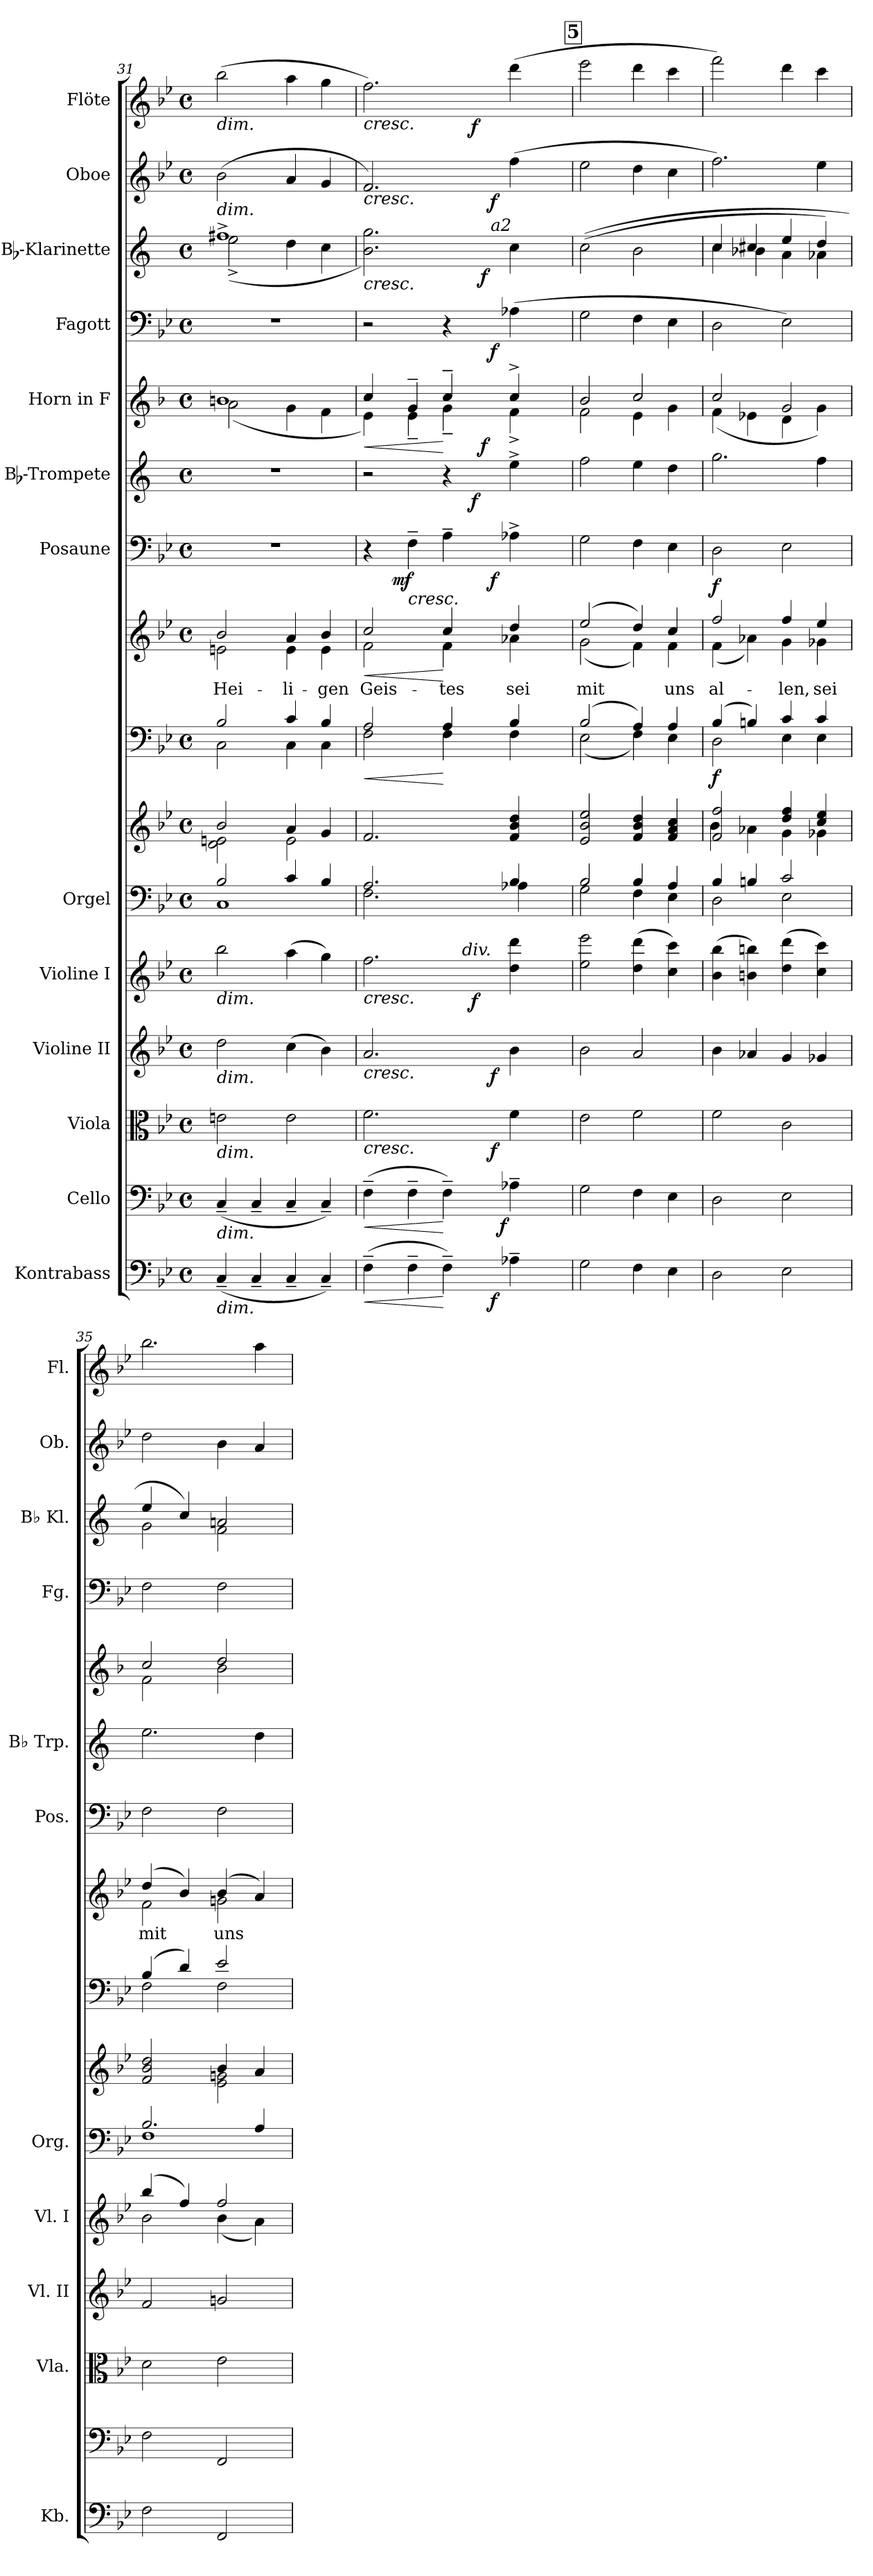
**kern	**dynam	**kern	**dynam	**kern	**dynam	**kern	**dynam	**kern	**dynam	**kern	**kern	**kern	**dynam	**kern	**text	**dynam	**kern	**dynam	**kern	**dynam	**kern	**dynam	**kern	**dynam	**kern	**dynam	**kern	**dynam	**kern	**dynam
*part15	*part15	*part14	*part14	*part13	*part13	*part12	*part12	*part11	*part11	*part10	*part10	*part9	*part9	*part8	*part8	*part8	*part7	*part7	*part6	*part6	*part5	*part5	*part4	*part4	*part3	*part3	*part2	*part2	*part1	*part1
*staff16	*staff16	*staff15	*staff15	*staff14	*staff14	*staff13	*staff13	*staff12	*staff12	*staff11	*staff10	*staff9	*staff9	*staff8	*staff8	*staff8	*staff7	*staff7	*staff6	*staff6	*staff5	*staff5	*staff4	*staff4	*staff3	*staff3	*staff2	*staff2	*staff1	*staff1
*I"Kontrabass	*	*I"Cello	*	*I"Viola	*	*I"Violine II	*	*I"Violine I	*	*I"Orgel	*	*	*	*	*	*	*I"Posaune	*	*I"Bb-Trompete	*	*I"Horn in F	*	*I"Fagott	*	*I"Bb-Klarinette	*	*I"Oboe	*	*I"Flöte	*
*I'Kb.	*	*	*	*I'Vla.	*	*I'Vl. II	*	*I'Vl. I	*	*I'Org.	*	*	*	*	*	*	*I'Pos.	*	*I'Bb Trp.	*	*	*	*I'Fg.	*	*I'Bb Kl.	*	*I'Ob.	*	*I'Fl.	*
*clefF4	*	*clefF4	*	*clefC3	*	*clefG2	*	*clefG2	*	*clefF4	*clefG2	*clefF4	*	*clefG2	*	*	*clefF4	*	*clefG2	*	*clefG2	*	*clefF4	*	*clefG2	*	*clefG2	*	*clefG2	*
*ITrd7c12	*	*	*	*	*	*	*	*	*	*	*	*	*	*	*	*	*	*	*ITrd1c2	*	*ITrd4c7	*	*	*	*ITrd1c2	*	*	*	*	*
*k[b-e-]	*	*k[b-e-]	*	*k[b-e-]	*	*k[b-e-]	*	*k[b-e-]	*	*k[b-e-]	*k[b-e-]	*k[b-e-]	*	*k[b-e-]	*	*	*k[b-e-]	*	*k[b-e-]	*	*k[b-e-]	*	*k[b-e-]	*	*k[b-e-]	*	*k[b-e-]	*	*k[b-e-]	*
*B-:	*	*B-:	*	*B-:	*	*B-:	*	*B-:	*	*B-:	*B-:	*B-:	*	*B-:	*	*	*B-:	*	*B-:	*	*B-:	*	*B-:	*	*B-:	*	*B-:	*	*B-:	*
*M4/4	*	*M4/4	*	*M4/4	*	*M4/4	*	*M4/4	*	*M4/4	*M4/4	*M4/4	*	*M4/4	*	*	*M4/4	*	*M4/4	*	*M4/4	*	*M4/4	*	*M4/4	*	*M4/4	*	*M4/4	*
*met(c)	*	*met(c)	*	*met(c)	*	*met(c)	*	*met(c)	*	*met(c)	*met(c)	*met(c)	*	*met(c)	*	*	*met(c)	*	*met(c)	*	*met(c)	*	*met(c)	*	*met(c)	*	*met(c)	*	*met(c)	*
=31	=31	=31	=31	=31	=31	=31	=31	=31	=31	=31	=31	=31	=31	=31	=31	=31	=31	=31	=31	=31	=31	=31	=31	=31	=31	=31	=31	=31	=31	=31
*	*	*	*	*	*	*	*	*	*	*^	*^	*^	*	*	*	*	*	*	*	*	*	*	*	*	*	*	*	*	*	*
!	!	!	!	!	!	!	!	!	!	!	!	!	!	!	!	!	!	!	!	!	!	!	!	!	!	!	!	!	!	!	!	!LO:TX:b:i:t=dim.	!
!	!	!	!	!	!	!	!	!	!	!	!	!	!	!	!	!	!	!	!	!	!	!	!	!	!	!	!	!	!	!LO:TX:b:i:t=dim.	!	!	!
!	!	!	!	!	!	!	!	!	!	!	!	!	!	!	!	!	!	!	!	!	!	!	!	!	!	!	!	!LO:TX:b:i:t=dim.	!	!	!	!	!
!	!	!	!	!	!	!	!	!	!	!	!	!	!	!	!	!	!	!	!	!	!	!	!	!LO:TX:b:i:t=dim.	!	!	!	!	!	!	!	!	!
!	!	!	!	!	!	!	!	!LO:TX:b:i:t=dim.	!	!	!	!	!	!	!	!	!	!	!	!	!	!	!	!	!	!	!	!	!	!	!	!	!
!	!	!	!	!	!	!LO:TX:b:i:t=dim.	!	!	!	!	!	!	!	!	!	!	!	!	!	!	!	!	!	!	!	!	!	!	!	!	!	!	!
!	!	!	!	!LO:TX:b:i:t=dim.	!	!	!	!	!	!	!	!	!	!	!	!	!	!	!	!	!	!	!	!	!	!	!	!	!	!	!	!	!
!	!	!LO:TX:b:i:t=dim.	!	!	!	!	!	!	!	!	!	!	!	!	!	!	!	!	!	!	!	!	!	!	!	!	!	!	!	!	!	!	!
!LO:TX:b:i:t=dim.	!	!	!	!	!	!	!	!	!	!	!	!	!	!	!	!	!	!	!	!	!	!	!	!	!	!	!	!	!	!	!	!	!
!	!	!	!	!	!	!	!	!	!	!	!	!	!	!	!	!	!	!LO:LY:b	!	!	!	!	!	!	!	!	!	!	!	!	!	!	!
*	*	*	*	*	*	*	*	*	*	*	*	*	*	*	*	*	*^	*	*	*	*	*	*	*^	*	*	*	*^	*	*	*	*	*
(<4CC~</	.	(<4C~</	.	2en\	.	2dd\	.	2bb-\	.	2B-/	1C	2b-/	2d\ 2en\	2B-/	2C\	.	2b-/	2en\	Hei-	.	1r	.	1r	.	1en	(<2d\	.	1r	.	1een^<	(<2dd^>\	.	(>2b-\	.	(>2bb-\	.
4CC~</	.	4C~</	.	.	.	.	.	.	.	.	.	.	.	.	.	.	.	.	.	.	.	.	.	.	.	.	.	.	.	.	.	.	.	.	.	.
!	!	!	!	!	!	!	!	!	!	!	!	!	!	!	!	!	!	!	!LO:LY:b	!	!	!	!	!	!	!	!	!	!	!	!	!	!	!	!	!
4CC~</	.	4C~</	.	2e\	.	(>4cc\	.	(>4aa\	.	4c/	.	4a/	2e\	4c/	4C\	.	4a/	4e\	-li-	.	.	.	.	.	.	4c\	.	.	.	.	4cc\	.	4a/	.	4aa\	.
!	!	!	!	!	!	!	!	!	!	!	!	!	!	!	!	!	!	!	!LO:LY:b	!	!	!	!	!	!	!	!	!	!	!	!	!	!	!	!	!
4CC~</)	.	4C~</)	.	.	.	4b-\)	.	4gg\)	.	4B-/	.	4g/	.	4B-/	4C\	.	4b-/	4e\	-gen	.	.	.	.	.	.	4B-\	.	.	.	.	4b-\	.	4g/	.	4gg\	.
*	*	*	*	*	*	*	*	*	*	*	*	*v	*v	*	*	*	*	*	*	*	*	*	*	*	*	*	*	*	*	*	*	*	*	*	*	*
=32	=32	=32	=32	=32	=32	=32	=32	=32	=32	=32	=32	=32	=32	=32	=32	=32	=32	=32	=32	=32	=32	=32	=32	=32	=32	=32	=32	=32	=32	=32	=32	=32	=32	=32	=32
!	!LO:HP:b	!	!LO:HP:b	!	!LO:HP:b	!	!LO:HP:b	!	!LO:HP:b	!	!	!	!	!	!LO:HP:b	!	!	!LO:LY:b	!LO:HP:b	!	!	!	!	!	!	!LO:HP:b	!	!	!	!	!LO:HP:b	!	!LO:HP:b	!	!LO:HP:b
*^	*	*^	*	*^	*	*^	*	*^	*	*	*	*	*	*	*	*	*	*	*	*^	*	*^	*	*	*^	*	*^	*	*	*^	*	*^	*	*^	*
*	*	*	*	*	*	*	*	*	*	*	*	*	*^	*	*	*	*	*	*	*	*	*	*	*	*	*	*	*	*	*	*	*	*	*	*	*	*	*	*	*	*	*	*	*	*	*	*
(>4FF~>\	2ryy	<	(>4F~>\	2ryy	<	2.f\	2ryy	<	2.a/	2ryy	<	2.ff\	2ryy	2ryy	<	2.A/	2.F\	2.f/	2A/	2F\	<	2cc/	2f\	Geis-	<	4r	8.ryy	.	2r	2ryy	.	4f/	4A\)	2ryy	<	2r	2ryy	.	2.a\ 2.ff\)	2ryy	2ryy	<	2.f/)	2ryy	<	2.ff\)	2ryy	<
!	!	!	!	!	!	!	!	!	!	!	!	!	!	!	!	!	!	!	!	!	!	!	!	!	!	!	!	!LO:DY:b	!	!	!	!	!	!	!	!	!	!	!	!	!	!	!	!	!	!	!	!
.	.	.	.	.	.	.	.	.	.	.	.	.	.	.	.	.	.	.	.	.	.	.	.	.	.	.	2ryy	mf	.	.	.	.	.	.	.	.	.	.	.	.	.	.	.	.	.	.	.	.
!	!	!	!	!	!	!	!	!	!	!	!	!	!	!	!	!	!	!	!	!	!	!	!	!	!	!	!	!LO:HP:b	!	!	!	!	!	!	!	!	!	!	!	!	!	!	!	!	!	!	!	!
4FF~>\	.	.	4F~>\	.	.	.	.	.	.	.	.	.	.	.	.	.	.	.	.	.	.	.	.	.	.	4F~>\	.	<	.	.	.	4c~</	4A~>\	.	.	.	.	.	.	.	.	.	.	.	.	.	.	.
!	!	!	!	!	!	!	!	!	!	!	!	!	!	!	!	!	!	!	!	!	!	!	!	!LO:LY:b	!	!	!	!	!	!	!	!	!	!	!	!	!	!	!	!	!	!	!	!	!	!	!	!
4FF~>\)	8.ryy	[	4F~>\)	8..ryy	[	.	8.ryy	.	.	8.ryy	.	.	8ryy	16.ryy	.	.	.	.	4A/	4F\	[	4cc/	4f\	-tes	[	4A~>\	.	.	4r	8ryy	.	4f~</	4c~>\	8ryy	[	4r	8.ryy	.	.	8ryy	8.ryy	.	.	8.ryy	.	.	8ryy	.
!	!	!	!	!	!	!	!	!	!	!	!	!	!	!LO:TX:a:i:t=div.	!	!	!	!	!	!	!	!	!	!	!	!	!	!	!	!	!	!	!	!	!	!	!	!	!	!	!	!	!	!	!	!	!	!
.	.	.	.	.	.	.	.	.	.	.	.	.	.	4ryy	.	.	.	.	.	.	.	.	.	.	.	.	.	.	.	.	.	.	.	.	.	.	.	.	.	.	.	.	.	.	.	.	.	.
!	!	!	!	!	!	!	!	!	!	!	!	!	!	!	!LO:DY:b	!	!	!	!	!	!	!	!	!	!	!	!	!	!	!	!LO:DY:b	!	!	!	!	!	!	!	!	!	!	!	!	!	!	!	!	!LO:DY:b
.	.	.	.	.	.	.	.	.	.	.	.	.	4.ryy	.	f	.	.	.	.	.	.	.	.	.	.	.	.	.	.	4.ryy	f	.	.	32ryy	.	.	.	.	.	32ryy	.	.	.	.	.	.	4.ryy	f
!	!	!	!	!	!	!	!	!	!	!	!	!	!	!	!	!	!	!	!	!	!	!	!	!	!	!	!	!	!	!	!	!	!	!	!LO:DY:b	!	!	!	!	!	!	!LO:DY:b	!	!	!	!	!	!
.	.	.	.	.	.	.	.	.	.	.	.	.	.	.	.	.	.	.	.	.	.	.	.	.	.	.	.	.	.	.	.	.	.	4ryy	f	.	.	.	.	4ryy	.	f	.	.	.	.	.	.
!	!	!	!	!	!	!	!	!	!	!	!	!	!	!	!	!	!	!	!	!	!	!	!	!	!	!	!	!	!	!	!	!	!	!	!	!	!	!	!	!	!LO:TX:a:i:t=a2	!	!	!	!	!	!	!
!	!	!LO:DY:b	!	!	!	!	!	!LO:DY:b	!	!	!LO:DY:b	!	!	!	!	!	!	!	!	!	!	!	!	!	!	!	!	!LO:DY:b	!	!	!	!	!	!	!	!	!	!LO:DY:b	!	!	!	!	!	!	!LO:DY:b	!	!	!
.	4ryy	f	.	.	.	.	4ryy	f	.	4ryy	f	.	.	.	.	.	.	.	.	.	.	.	.	.	.	.	4ryy	f	.	.	.	.	.	.	.	.	4ryy	f	.	.	4ryy	.	.	4ryy	f	.	.	.
!	!	!	!	!	!LO:DY:b	!	!	!	!	!	!	!	!	!	!	!	!	!	!	!	!	!	!	!	!	!	!	!	!	!	!	!	!	!	!	!	!	!	!	!	!	!	!	!	!	!	!	!
.	.	.	.	4ryy	f	.	.	.	.	.	.	.	.	.	.	.	.	.	.	.	.	.	.	.	.	.	.	.	.	.	.	.	.	.	.	.	.	.	.	.	.	.	.	.	.	.	.	.
!	!	!	!	!	!	!	!	!	!	!	!	!	!	!	!	!	!	!	!	!	!	!	!	!LO:LY:b	!	!	!	!	!	!	!	!	!	!	!	!	!	!	!	!	!	!	!	!	!	!	!	!
4AA-X~>\	.	.	4A-X~>\	.	.	4f\	.	[	4b-\	.	[	4dd\ 4ddd\	.	.	[	4B-/	4A-X\	4f/ 4b-/ 4dd/	4B-/	4F\	.	4dd/	4a-X\	sei	.	4A-X^>\	.	[	4dd^>\	.	.	4f^</	4B-^>\	.	.	(>4A-X\	.	.	4b-\	.	.	[	(>4ff\	.	[	(>4ddd\	.	[
.	.	.	.	.	.	.	.	.	.	.	.	.	.	8ryy	.	.	.	.	.	.	.	.	.	.	.	.	.	.	.	.	.	.	.	.	.	.	.	.	.	.	.	.	.	.	.	.	.	.
.	.	.	.	.	.	.	.	.	.	.	.	.	.	.	.	.	.	.	.	.	.	.	.	.	.	.	.	.	.	.	.	.	.	16.ryy	.	.	.	.	.	16.ryy	.	.	.	.	.	.	.	.
.	16ryy	.	.	.	.	.	16ryy	.	.	16ryy	.	.	.	.	.	.	.	.	.	.	.	.	.	.	.	.	16ryy	.	.	.	.	.	.	.	.	.	16ryy	.	.	.	16ryy	.	.	16ryy	.	.	.	.
.	.	.	.	32ryy	.	.	.	.	.	.	.	.	.	32ryy	.	.	.	.	.	.	.	.	.	.	.	.	.	.	.	.	.	.	.	.	.	.	.	.	.	.	.	.	.	.	.	.	.	.
!!LO:PB:g=z
!!LO:REH:place=s1:a:t=5
=33	=33	=33	=33	=33	=33	=33	=33	=33	=33	=33	=33	=33	=33	=33	=33	=33	=33	=33	=33	=33	=33	=33	=33	=33	=33	=33	=33	=33	=33	=33	=33	=33	=33	=33	=33	=33	=33	=33	=33	=33	=33	=33	=33	=33	=33	=33	=33	=33
!	!	!	!	!	!	!	!	!	!	!	!	!	!	!	!	!	!	!	!	!	!	!	!	!LO:LY:b	!	!	!	!	!	!	!	!	!	!	!	!	!	!	!	!	!	!	!	!	!	!	!	!
*v	*v	*	*	*	*	*v	*v	*	*v	*v	*	*v	*v	*v	*	*	*	*	*	*	*	*	*	*	*	*v	*v	*	*v	*v	*	*	*v	*v	*	*v	*v	*	*v	*v	*v	*	*v	*v	*	*v	*v	*
*	*	*v	*v	*	*	*	*	*	*	*	*	*	*	*	*	*	*	*	*	*	*	*	*	*	*	*	*	*	*	*	*	*	*	*	*
2GG\	.	2G\	.	2e-\	.	2b-\	.	2ee-\ 2eee-\	.	2B-/	2G\	2e-/ 2b-/ 2ee-/	(2B-/	(<2E-\	.	(2ee-/	(<2g\	mit	.	2G\	.	2ee-\	.	2e-i/	2B-\	.	2G\	.	(>(<2b-\	.	2ee-\	.	2eee-\	.
4FF\	.	4F\	.	2f\	.	2a/	.	(>4dd\ 4ddd\	.	4B-/	4F\	4f/ 4b-/ 4dd/	4A/)	4F\)	.	4dd/)	4f\)	.	.	4F\	.	4dd\	.	2f/	4A\	.	4F\	.	2a\	.	4dd\	.	4ddd\	.
!	!	!	!	!	!	!	!	!	!	!	!	!	!	!	!	!	!	!LO:LY:b	!	!	!	!	!	!	!	!	!	!	!	!	!	!	!	!
4EE-\	.	4E-\	.	.	.	.	.	4cc\ 4ccc\)	.	4A/	4E-\	4f/ 4a/ 4cc/	4A/	4E-\	.	4cc/	4f\	uns	.	4E-\	.	4cc\	.	.	4c\	.	4E-\	.	.	.	4cc\	.	4ccc\	.
=34	=34	=34	=34	=34	=34	=34	=34	=34	=34	=34	=34	=34	=34	=34	=34	=34	=34	=34	=34	=34	=34	=34	=34	=34	=34	=34	=34	=34	=34	=34	=34	=34	=34	=34
*	*	*	*	*	*	*	*	*	*	*	*	*^	*	*	*	*	*	*	*	*	*	*	*	*	*	*	*	*	*	*	*	*	*	*
!	!	!	!	!	!	!	!	!	!	!	!	!	!	!	!	!LO:DY:b	!	!	!LO:LY:b	!LO:DY:b	!	!	!	!	!	!	!	!	!	!	!	!	!	!	!
*	*	*	*	*	*	*	*	*	*	*	*	*	*	*	*	*	*	*	*	*	*	*	*	*	*	*	*	*	*	*^	*	*	*	*	*
2DD\	.	2D\	.	2f\	.	4b-\	.	(>4b-\ 4bb-\	.	4B-/	2D\	2f/ 2ff/	4b-\	(4B-/	2D\	f	2ff/	(<4f\	al-	f	2D\	.	2.ff\	.	2f/	(<4B-\	.	2D\	.	4b-/	4b-\	.	2.ff\)	.	2fff\)	.
.	.	.	.	.	.	4a-X/	.	4bn\ 4bbn\)	.	4Bn/	.	.	4a-X\	4Bn/)	.	.	.	4a-X\)	.	.	.	.	.	.	.	4A-X\	.	.	.	4bn/	4a-X\	.	.	.	.	.
!	!	!	!	!	!	!	!	!	!	!	!	!	!	!	!	!	!	!	!LO:LY:b	!	!	!	!	!	!	!	!	!	!	!	!	!	!	!	!	!
2EE-\	.	2E-\	.	2c\	.	4g/	.	(>4dd\ 4ddd\	.	2c/	2E-\	4dd/ 4ff/	4g\	4c/	4E-\	.	4ff/	4g\	-len,	.	2E-\	.	.	.	2c/	4G\	.	2E-\)	.	4dd/	4g\	.	.	.	4ddd\	.
!	!	!	!	!	!	!	!	!	!	!	!	!	!	!	!	!	!	!	!LO:LY:b	!	!	!	!	!	!	!	!	!	!	!	!	!	!	!	!	!
.	.	.	.	.	.	4g-X/	.	4cc\ 4ccc\)	.	.	.	4cc/ 4ee-/	4g-X\	4c/	4E-\	.	4ee-/	4g-X\	sei	.	.	.	4ee-\	.	.	4c\)	.	.	.	4cc/)	4g-X\	.	4ee-\	.	4ccc\	.
=35	=35	=35	=35	=35	=35	=35	=35	=35	=35	=35	=35	=35	=35	=35	=35	=35	=35	=35	=35	=35	=35	=35	=35	=35	=35	=35	=35	=35	=35	=35	=35	=35	=35	=35	=35	=35
*	*	*	*	*	*	*	*	*^	*	*	*	*	*	*	*	*	*	*	*	*	*	*	*	*	*	*	*	*	*	*	*	*	*	*	*	*
!	!	!	!	!	!	!	!	!	!	!	!	!	!	!	!	!	!	!	!	!LO:LY:b	!	!	!	!	!	!	!	!	!	!	!	!	!	!	!	!	!
2FF\	.	2F\	.	2d\	.	2f/	.	(4bb-/	2b-\	.	2.B-/	1F	2f/ 2b-/ 2dd/	2ryy	(4B-i/	2F\	.	(4dd/	2f\	mit	.	2F\	.	2.dd\	.	2f/	2B-\	.	2F\	.	(4dd/	2f\)	.	2dd\	.	2.bb-\	.
.	.	.	.	.	.	.	.	4ff/)	.	.	.	.	.	.	4d/)	.	.	4b-/)	.	.	.	.	.	.	.	.	.	.	.	.	4b-/)	.	.	.	.	.	.
!	!	!	!	!	!	!	!	!	!	!	!	!	!	!	!	!	!	!	!	!LO:LY:b	!	!	!	!	!	!	!	!	!	!	!	!	!	!	!	!	!
2FFF/	.	2FF/	.	2e-\	.	2gni/	.	2ff/	(<4b-\	.	.	.	4b-/	2e-\ 2gni\	2e-/	2F\	.	(4b-/	2gni\	uns	.	2F\	.	.	.	2g/	2e-i\	.	2F\	.	2gn/	2e-\	.	4b-\	.	.	.
.	.	.	.	.	.	.	.	.	4a\)	.	4A/	.	4a/	.	.	.	.	4a/)	.	.	.	.	.	4cc\	.	.	.	.	.	.	.	.	.	4a/	.	4aa\	.
*	*	*	*	*	*	*	*	*v	*v	*	*	*	*	*	*v	*v	*	*v	*v	*	*	*	*	*	*	*v	*v	*	*	*	*v	*v	*	*	*	*	*
*	*	*	*	*	*	*	*	*	*	*v	*v	*	*	*	*	*	*	*	*	*	*	*	*	*	*	*	*	*	*	*	*	*
*	*	*	*	*	*	*	*	*	*	*	*v	*v	*	*	*	*	*	*	*	*	*	*	*	*	*	*	*	*	*	*	*
=	=	=	=	=	=	=	=	=	=	=	=	=	=	=	=	=	=	=	=	=	=	=	=	=	=	=	=	=	=	=
*-	*-	*-	*-	*-	*-	*-	*-	*-	*-	*-	*-	*-	*-	*-	*-	*-	*-	*-	*-	*-	*-	*-	*-	*-	*-	*-	*-	*-	*-	*-
